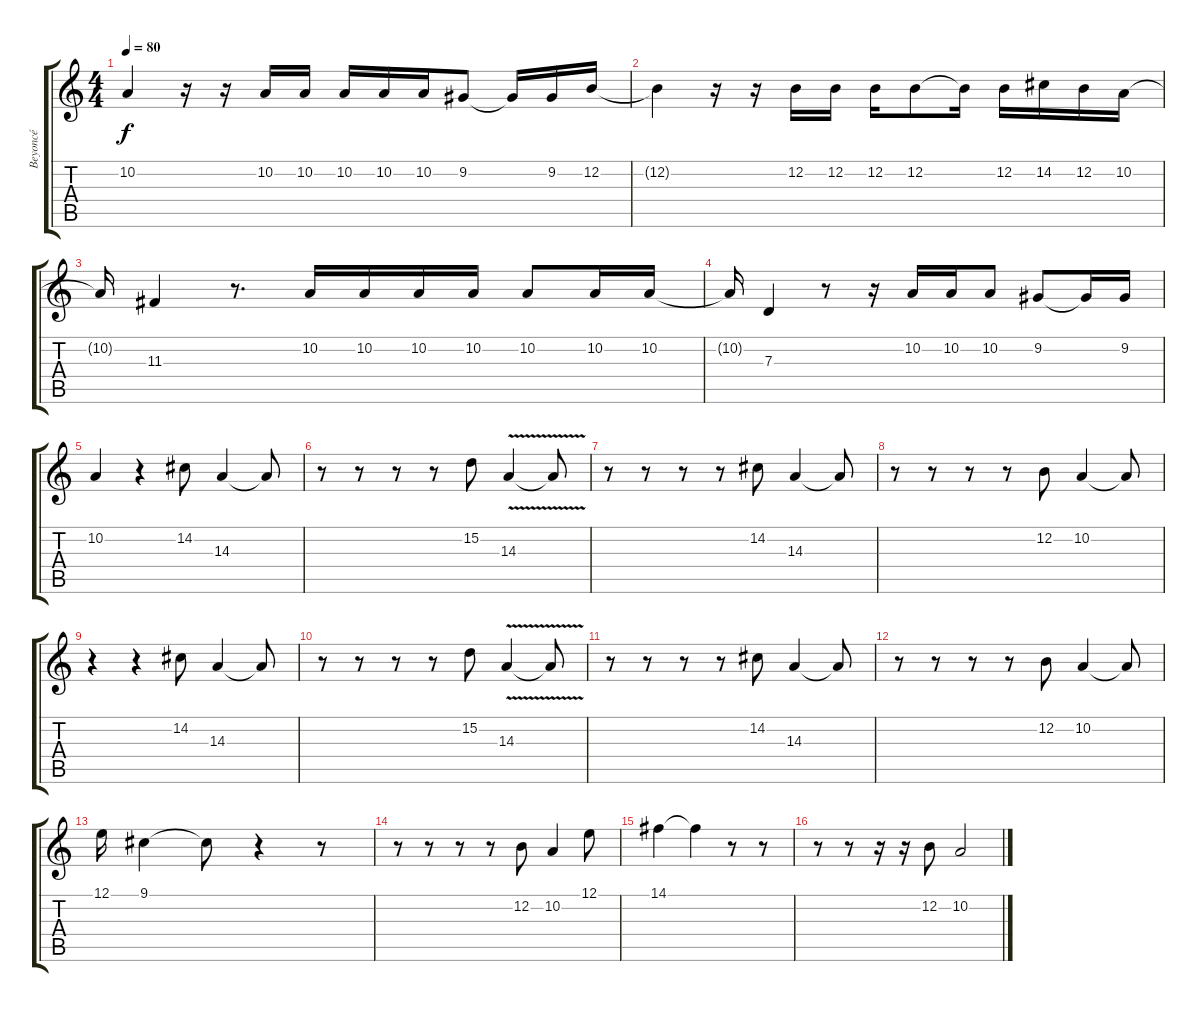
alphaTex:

\track ("Beyoncé" "Beyoncé") {instrument clarinet}
\staff {score tabs}
\tuning (E4 B3 G3 D3 A2 E2) {hide}
\ts (4 4)
\tempo 80
\clef g2
\ks c
10.2{t}.4{dy f} r.16 r.16 10.2.16 10.2.16 10.2.16 10.2.16 10.2.16 9.2.8 9.2{t}.16 9.2.16 12.2.16 |
12.2{t}.4 r.16 r.16 12.2.16 12.2.16 12.2.16 12.2.8 12.2{t}.16 12.2.16 14.2.16 12.2.16 10.2.16 |
10.2{t}.16 11.3.4 r.8{d} 10.2.16 10.2.16 10.2.16 10.2.16 10.2.8 10.2.16 10.2.16 |
10.2{t}.16 7.3.4 r.8 r.16 10.2.16 10.2.16 10.2.8 9.2.8 9.2{t}.16 9.2.16 |
10.2.4 r.4 14.2.8 14.3.4 14.3{t}.8 |
r.8 r.8 r.8 r.8 15.2.8 14.3{v}.4 14.3{t}.8 |
r.8 r.8 r.8 r.8 14.2.8 14.3.4 14.3{t}.8 |
r.8 r.8 r.8 r.8 12.2.8 10.2.4 10.2{t}.8 |
r.4 r.4 14.2.8 14.3.4 14.3{t}.8 |
r.8 r.8 r.8 r.8 15.2.8 14.3{v}.4 14.3{t}.8 |
r.8 r.8 r.8 r.8 14.2.8 14.3.4 14.3{t}.8 |
r.8 r.8 r.8 r.8 12.2.8 10.2.4 10.2{t}.8 |
12.1.16 9.1.4 9.1{t}.8 r.4 r.8 |
r.8 r.8 r.8 r.8 12.2.8 10.2.4 12.1.8 |
14.1.4 14.1{t}.4 r.8 r.8 |
r.8 r.8 r.16 r.16 12.2.8 10.2.2
